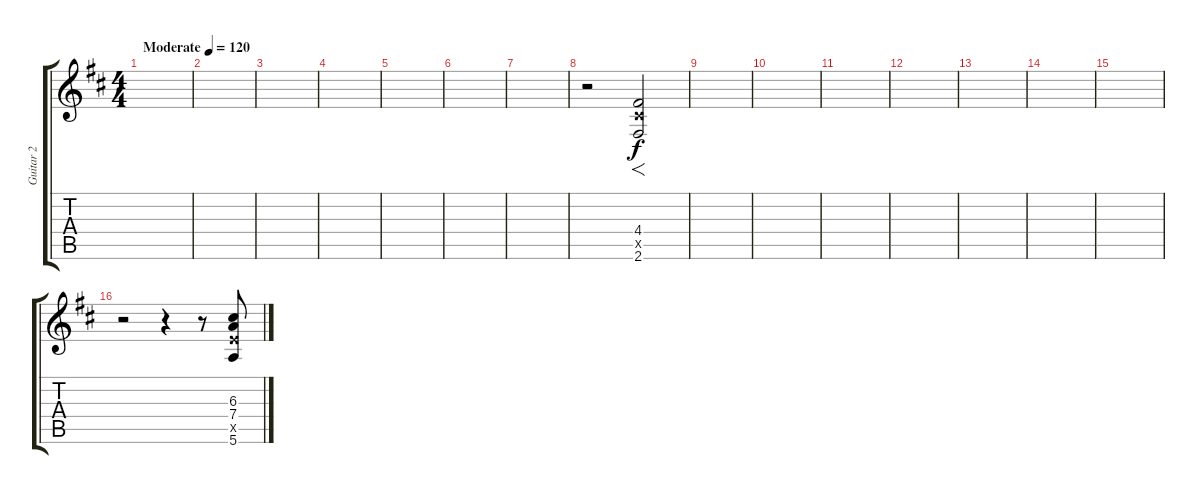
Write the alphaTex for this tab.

\track ("Guitar 2" "Guitar 2") {instrument distortionguitar}
\staff {score tabs}
\tuning (E4 B3 G3 D3 A2 E2) {hide}
\ts (4 4)
\tempo (120 "Moderate")
\clef g2
\ks d
|
|
|
|
|
|
|
r.2 (4.4 4.5{x} 2.6).2{f} |
|
|
|
|
|
|
|
r.2 r.4 r.8 (6.3 7.4 7.5{x} 5.6).8
